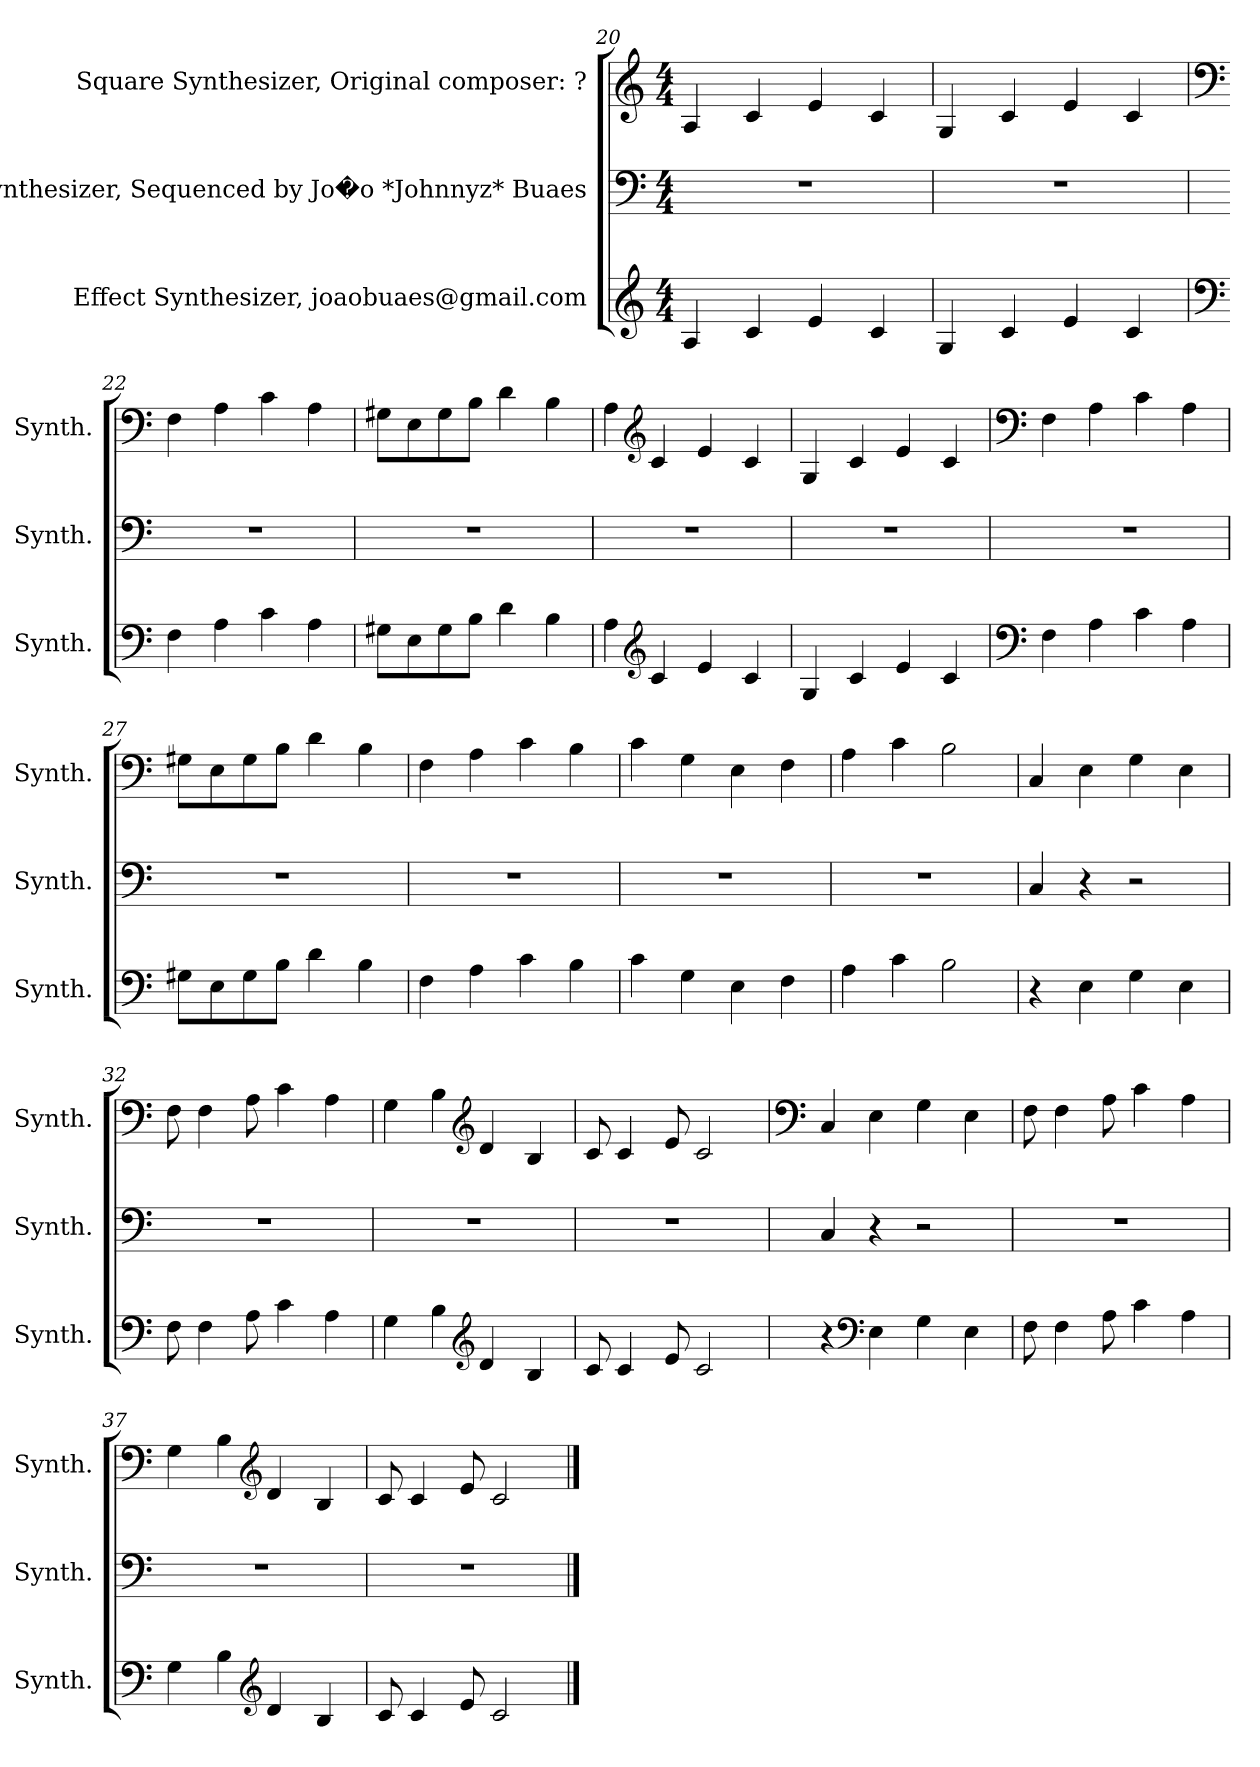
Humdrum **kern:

**kern	**kern	**kern
*part3	*part2	*part1
*staff3	*staff2	*staff1
*I"Effect Synthesizer, joaobuaes@gmail.com	*I"Effect Synthesizer, Sequenced by Jo�o *Johnnyz* Buaes	*I"Square Synthesizer, Original composer: ?
*I'Synth.	*I'Synth.	*I'Synth.
*clefG2	*clefF4	*clefG2
*k[]	*k[]	*k[]
*M4/4	*M4/4	*M4/4
=20	=20	=20
4A/	1r	4A/
4c/	.	4c/
4e/	.	4e/
4c/	.	4c/
=21	=21	=21
4G/	1r	4G/
4c/	.	4c/
4e/	.	4e/
4c/	.	4c/
=22	=22	=22
*clefF4	*	*clefF4
4F\	1r	4F\
4A\	.	4A\
4c\	.	4c\
4A\	.	4A\
=23	=23	=23
8G#X\L	1r	8G#X\L
8E\	.	8E\
8G#\	.	8G#\
8B\J	.	8B\J
4d\	.	4d\
4B\	.	4B\
=24	=24	=24
4A\	1r	4A\
*clefG2	*	*clefG2
4c/	.	4c/
4e/	.	4e/
4c/	.	4c/
!!LO:PB:g=z
=25	=25	=25
4G/	1r	4G/
4c/	.	4c/
4e/	.	4e/
4c/	.	4c/
=26	=26	=26
*clefF4	*	*clefF4
4F\	1r	4F\
4A\	.	4A\
4c\	.	4c\
4A\	.	4A\
=27	=27	=27
8G#X\L	1r	8G#X\L
8E\	.	8E\
8G#\	.	8G#\
8B\J	.	8B\J
4d\	.	4d\
4B\	.	4B\
=28	=28	=28
4F\	1r	4F\
4A\	.	4A\
4c\	.	4c\
4B\	.	4B\
=29	=29	=29
4c\	1r	4c\
4G\	.	4G\
4E\	.	4E\
4F\	.	4F\
=30	=30	=30
4A\	1r	4A\
4c\	.	4c\
2B\	.	2B\
=31	=31	=31
4r	4C/	4C/
4E\	4r	4E\
4G\	2r	4G\
4E\	.	4E\
=32	=32	=32
8F\	1r	8F\
4F\	.	4F\
8A\	.	8A\
4c\	.	4c\
4A\	.	4A\
!!LO:LB:g=z
=33	=33	=33
4G\	1r	4G\
4B\	.	4B\
*clefG2	*	*clefG2
4d/	.	4d/
4B/	.	4B/
=34	=34	=34
8c/	1r	8c/
4c/	.	4c/
8e/	.	8e/
2c/	.	2c/
=35	=35	=35
*	*	*clefF4
4r	4C/	4C/
*clefF4	*	*
4E\	4r	4E\
4G\	2r	4G\
4E\	.	4E\
=36	=36	=36
8F\	1r	8F\
4F\	.	4F\
8A\	.	8A\
4c\	.	4c\
4A\	.	4A\
=37	=37	=37
4G\	1r	4G\
4B\	.	4B\
*clefG2	*	*clefG2
4d/	.	4d/
4B/	.	4B/
=38	=38	=38
8c/	1r	8c/
4c/	.	4c/
8e/	.	8e/
2c/	.	2c/
==	==	==
*-	*-	*-
